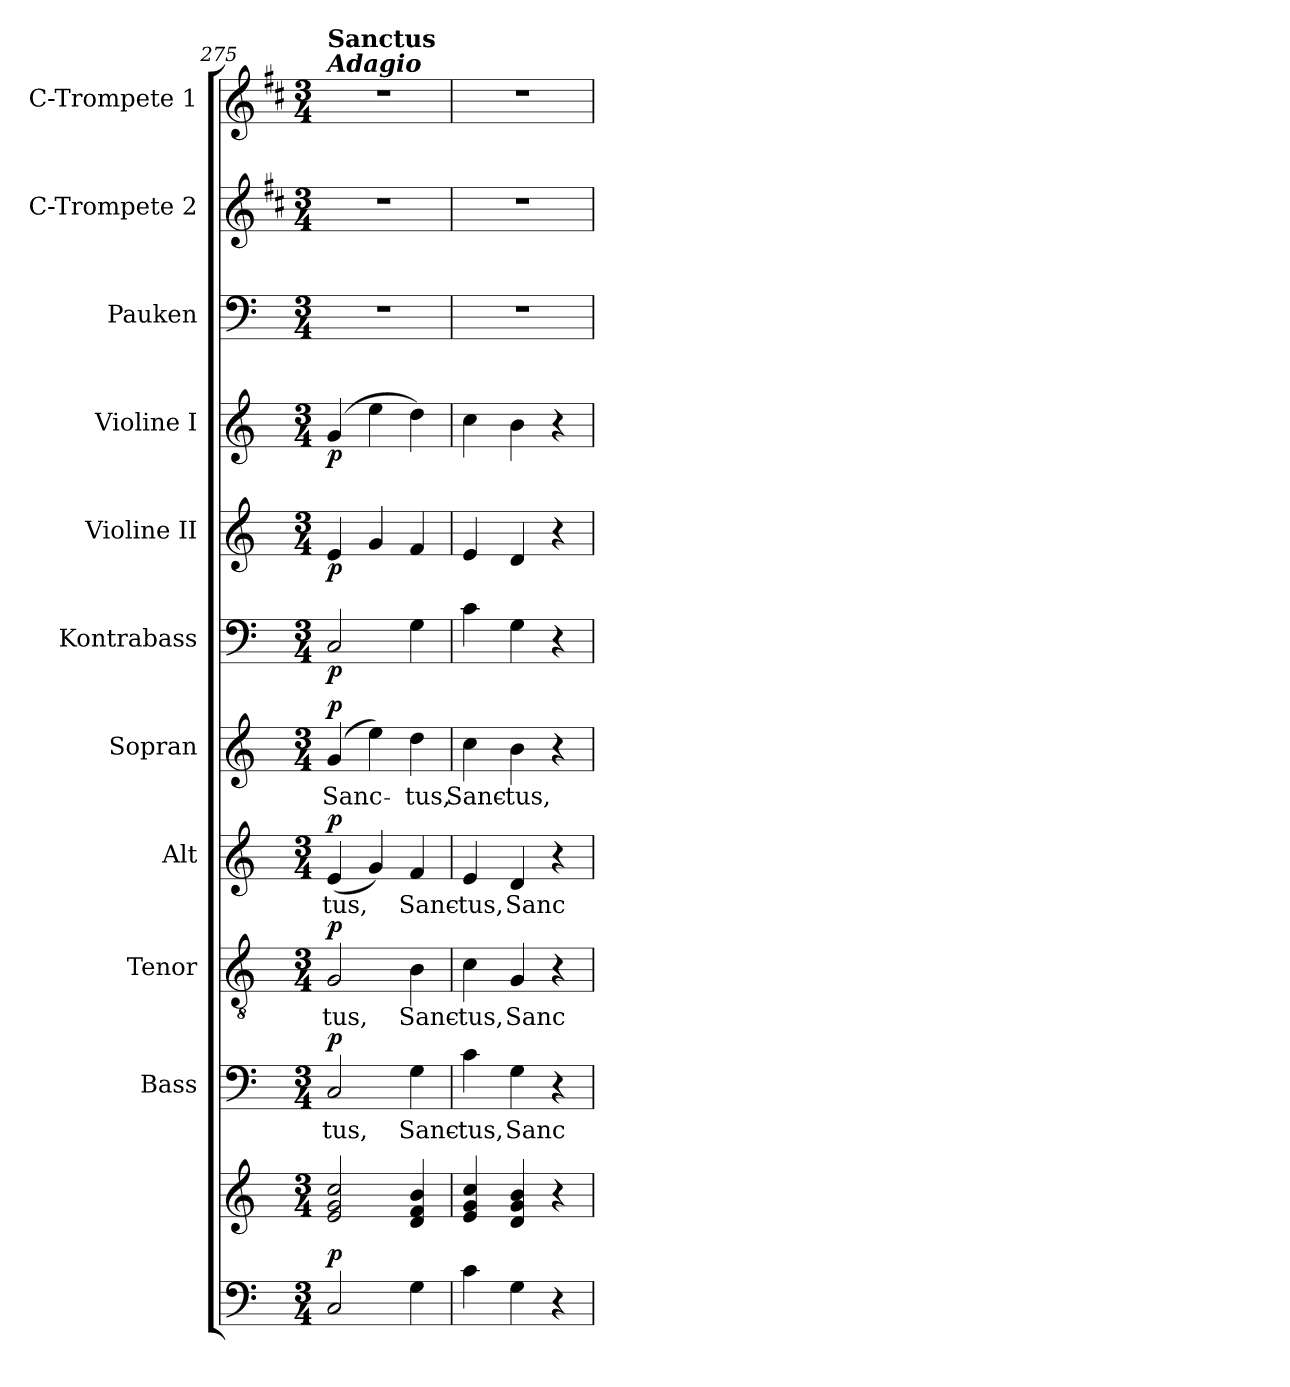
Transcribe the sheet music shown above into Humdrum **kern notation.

**kern	**kern	**dynam	**kern	**text	**dynam	**kern	**text	**dynam	**kern	**text	**dynam	**kern	**text	**dynam	**kern	**dynam	**kern	**dynam	**kern	**dynam	**kern	**kern	**kern
*part11	*part11	*part11	*part10	*part10	*part10	*part9	*part9	*part9	*part8	*part8	*part8	*part7	*part7	*part7	*part6	*part6	*part5	*part5	*part4	*part4	*part3	*part2	*part1
*staff12	*staff11	*staff11/12	*staff10	*staff10	*staff10	*staff9	*staff9	*staff9	*staff8	*staff8	*staff8	*staff7	*staff7	*staff7	*staff6	*staff6	*staff5	*staff5	*staff4	*staff4	*staff3	*staff2	*staff1
*	*	*	*I"Bass	*	*	*I"Tenor	*	*	*I"Alt	*	*	*I"Sopran	*	*	*I"Kontrabass	*	*I"Violine II	*	*I"Violine I	*	*I"Pauken	*I"C-Trompete 2	*I"C-Trompete 1
*	*	*	*I'B.	*	*	*I'T.	*	*	*I'A.	*	*	*I'S.	*	*	*I'Kb.	*	*I'Vl. II	*	*I'Vl. I	*	*I'Pk.	*I'C Trp. 2	*I'C Trp. 1
!!LO:PB:g=z
*clefF4	*clefG2	*	*clefF4	*	*	*clefGv2	*	*	*clefG2	*	*	*clefG2	*	*	*clefF4	*	*clefG2	*	*clefG2	*	*clefF4	*clefG2	*clefG2
*	*	*	*	*	*	*	*	*	*	*	*	*	*	*	*ITrd7c12	*	*	*	*	*	*	*ITrd1c2	*ITrd1c2
*k[]	*k[]	*	*k[]	*	*	*k[]	*	*	*k[]	*	*	*k[]	*	*	*k[]	*	*k[]	*	*k[]	*	*k[]	*k[]	*k[]
*C:	*C:	*	*C:	*	*	*C:	*	*	*C:	*	*	*C:	*	*	*C:	*	*C:	*	*C:	*	*C:	*C:	*C:
*M3/4	*M3/4	*	*M3/4	*	*	*M3/4	*	*	*M3/4	*	*	*M3/4	*	*	*M3/4	*	*M3/4	*	*M3/4	*	*M3/4	*M3/4	*M3/4
=275	=275	=275	=275	=275	=275	=275	=275	=275	=275	=275	=275	=275	=275	=275	=275	=275	=275	=275	=275	=275	=275	=275	=275
!	!	!	!	!	!	!	!	!	!	!	!	!	!	!	!	!	!	!	!	!	!	!	!LO:TX:a:Bi:t=Adagio
!	!	!	!	!	!	!	!	!	!	!	!	!	!	!	!	!	!	!	!	!	!	!	!LO:TX:a:B:t=Sanctus
!	!	!LO:DY:a=2	!	!LO:LY:b	!LO:DY:a	!	!LO:LY:b	!LO:DY:a	!	!LO:LY:b	!LO:DY:a	!	!LO:LY:b	!LO:DY:a	!	!LO:DY:b	!	!LO:DY:b	!	!LO:DY:b	!	!	!
2C/	2e/ 2g/ 2cc/	p	2C/	-tus,	p	2G/	-tus,	p	(<4e/	-tus,	p	(4g/	Sanc-	p	2CC/	p	4e/	p	(4g/	p	2.r	2.r	2.r
.	.	.	.	.	.	.	.	.	4g/)	.	.	4ee\)	.	.	.	.	4g/	.	4ee\	.	.	.	.
!	!	!	!	!LO:LY:b	!	!	!LO:LY:b	!	!	!LO:LY:b	!	!	!LO:LY:b	!	!	!	!	!	!	!	!	!	!
4G\	4d/ 4f/ 4b/	.	4G\	Sanc-	.	4B\	Sanc-	.	4f/	Sanc-	.	4dd\	-tus,	.	4GG\	.	4f/	.	4dd\)	.	.	.	.
=276	=276	=276	=276	=276	=276	=276	=276	=276	=276	=276	=276	=276	=276	=276	=276	=276	=276	=276	=276	=276	=276	=276	=276
!	!	!	!	!LO:LY:b	!	!	!LO:LY:b	!	!	!LO:LY:b	!	!	!LO:LY:b	!	!	!	!	!	!	!	!	!	!
4c\	4e/ 4g/ 4cc/	.	4c\	-tus,	.	4c\	-tus,	.	4e/	-tus,	.	4cc\	Sanc-	.	4C\	.	4e/	.	4cc\	.	2.r	2.r	2.r
!	!	!	!	!LO:LY:b	!	!	!LO:LY:b	!	!	!LO:LY:b	!	!	!LO:LY:b	!	!	!	!	!	!	!	!	!	!
4G\	4d/ 4g/ 4b/	.	4G\	Sanc-	.	4G/	Sanc-	.	4d/	Sanc-	.	4b\	-tus,	.	4GG\	.	4d/	.	4b\	.	.	.	.
4r	4r	.	4r	.	.	4r	.	.	4r	.	.	4r	.	.	4r	.	4r	.	4r	.	.	.	.
=	=	=	=	=	=	=	=	=	=	=	=	=	=	=	=	=	=	=	=	=	=	=	=
*-	*-	*-	*-	*-	*-	*-	*-	*-	*-	*-	*-	*-	*-	*-	*-	*-	*-	*-	*-	*-	*-	*-	*-
